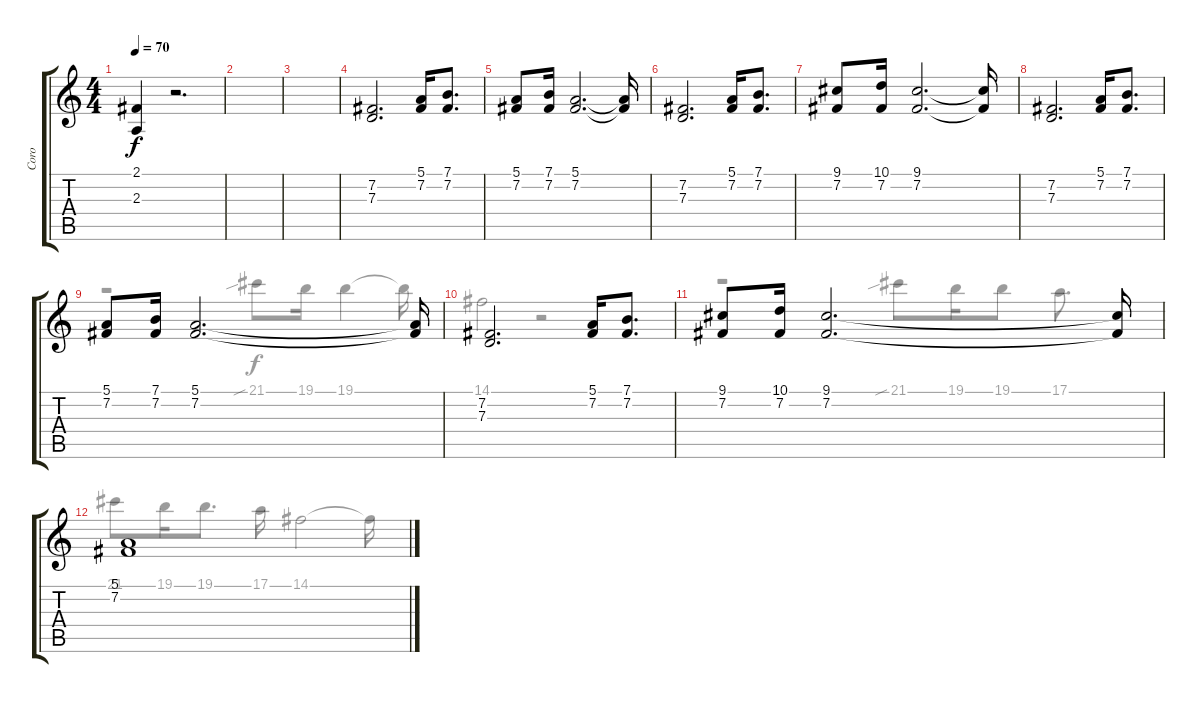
\track ("Coro" "Coro") {instrument choiraahs}
\staff {score tabs}
\tuning (E4 B3 G3 D3 A2 E2) {hide}
\voice
\ts (4 4)
\tempo 70
\clef g2
\ks c
(2.1 2.3).4{dy f} r.2{d} |
|
|
(7.2 7.3).2{d} (5.1 7.2).16 (7.1 7.2).8{d} |
(5.1 7.2).8 (7.1 7.2).16 (5.1 7.2).2{d} (5.1{t} 7.2{t}).16 |
(7.2 7.3).2{d} (5.1 7.2).16 (7.1 7.2).8{d} |
(9.1 7.2).8 (10.1 7.2).16 (9.1 7.2).2{d} (9.1{t} 7.2{t}).16 |
(7.2 7.3).2{d} (5.1 7.2).16 (7.1 7.2).8{d} |
(5.1 7.2).8 (7.1 7.2).16 (5.1 7.2).2{d} (5.1{t} 7.2{t}).16 |
(7.2 7.3).2{d} (5.1 7.2).16 (7.1 7.2).8{d} |
(9.1 7.2).8 (10.1 7.2).16 (9.1 7.2).2{d} (9.1{t} 7.2{t}).16 |
(5.1 7.2).1 |
|
\voice
\clef g2
\ottava regular
\simile none
\ks c
|
|
|
|
|
|
|
|
r.2 21.1{sib}.8 19.1.16 19.1.4 19.1{t}.16 |
14.1.2 r.2 |
r.2 21.1{sib}.8 19.1.16 19.1.8 17.1.8{d} |
21.1.8 19.1.16 19.1.8{d} 17.1.16 14.1.2 14.1{t}.16 |
|
